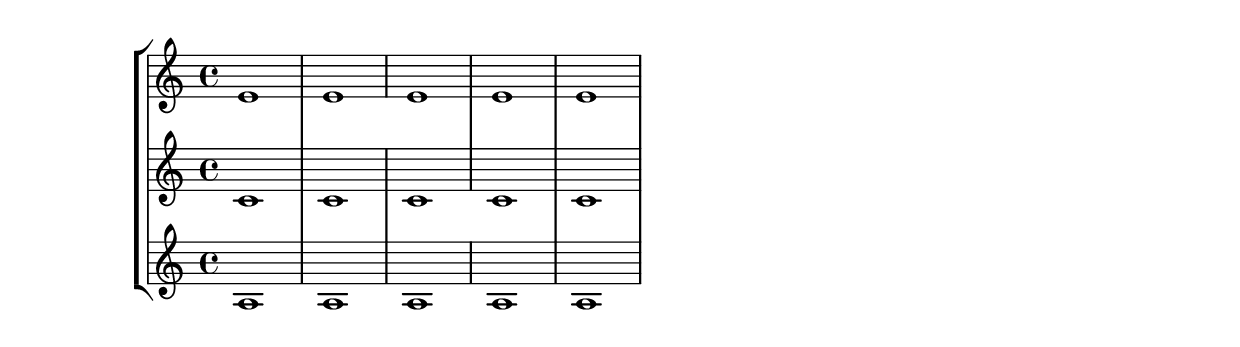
%% DO NOT EDIT this file manually; it is automatically
%% generated from LSR http://lsr.dsi.unimi.it
%% Make any changes in LSR itself, or in Documentation/snippets/new/ ,
%% and then run scripts/auxiliar/makelsr.py
%%
%% This file is in the public domain.
\version "2.16.0"

\header {
  lsrtags = "rhythms, tweaks-and-overrides"

  texidoc = "
By default, bar lines in StaffGroup, PianoStaff, or GrandStaff groups
are connected between the staves.  This behaviour can be overridden on
a staff-by-staff basis.

"
  doctitle = "Removing connecting bar lines on StaffGroup PianoStaff or GrandStaff"
} % begin verbatim


\relative c' {
  \new StaffGroup <<
    \new Staff {
      e1 | e
      \once \override Staff.BarLine #'allow-span-bar = ##f
      e1 | e | e
    }
    \new Staff {
      c1 | c | c
      \once \override Staff.BarLine #'allow-span-bar = ##f
      c1 | c
    }
    \new Staff {
      a1 | a | a | a | a
    }
  >>
}
